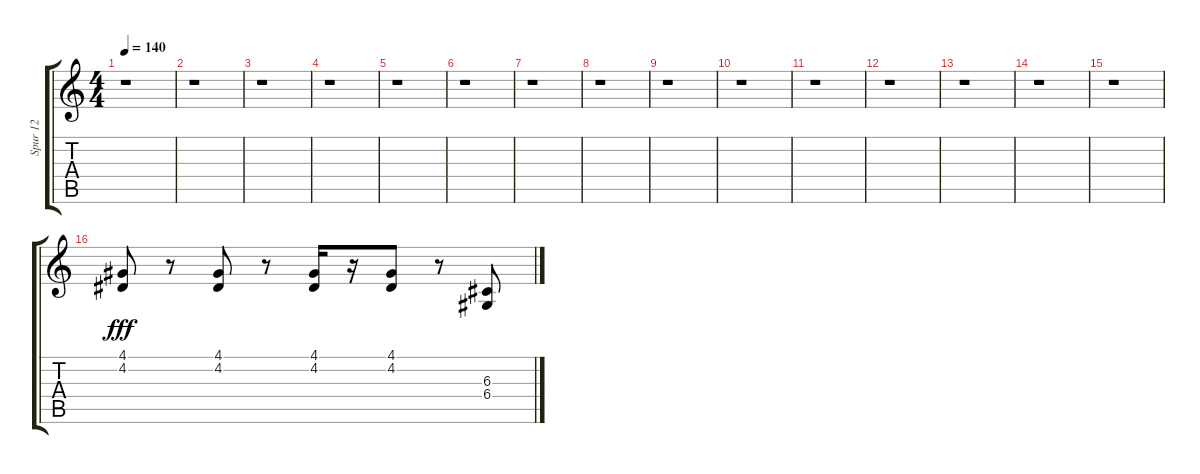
\track ("Spur 12" "Spur 12") {instrument orchestrahit}
\staff {score tabs}
\tuning (E4 B3 G3 D3 A2 E2) {hide}
\ts (4 4)
\tempo 140
\clef g2
\ks c
r.1{dy fff instrument orchestrahit} |
r.1 |
r.1 |
r.1 |
r.1 |
r.1 |
r.1 |
r.1 |
r.1 |
r.1 |
r.1 |
r.1 |
r.1 |
r.1 |
r.1 |
(4.1 4.2).8 r.8 (4.1 4.2).8 r.8 (4.1 4.2).16 r.16 (4.1 4.2).8 r.8 (6.3 6.4).8
